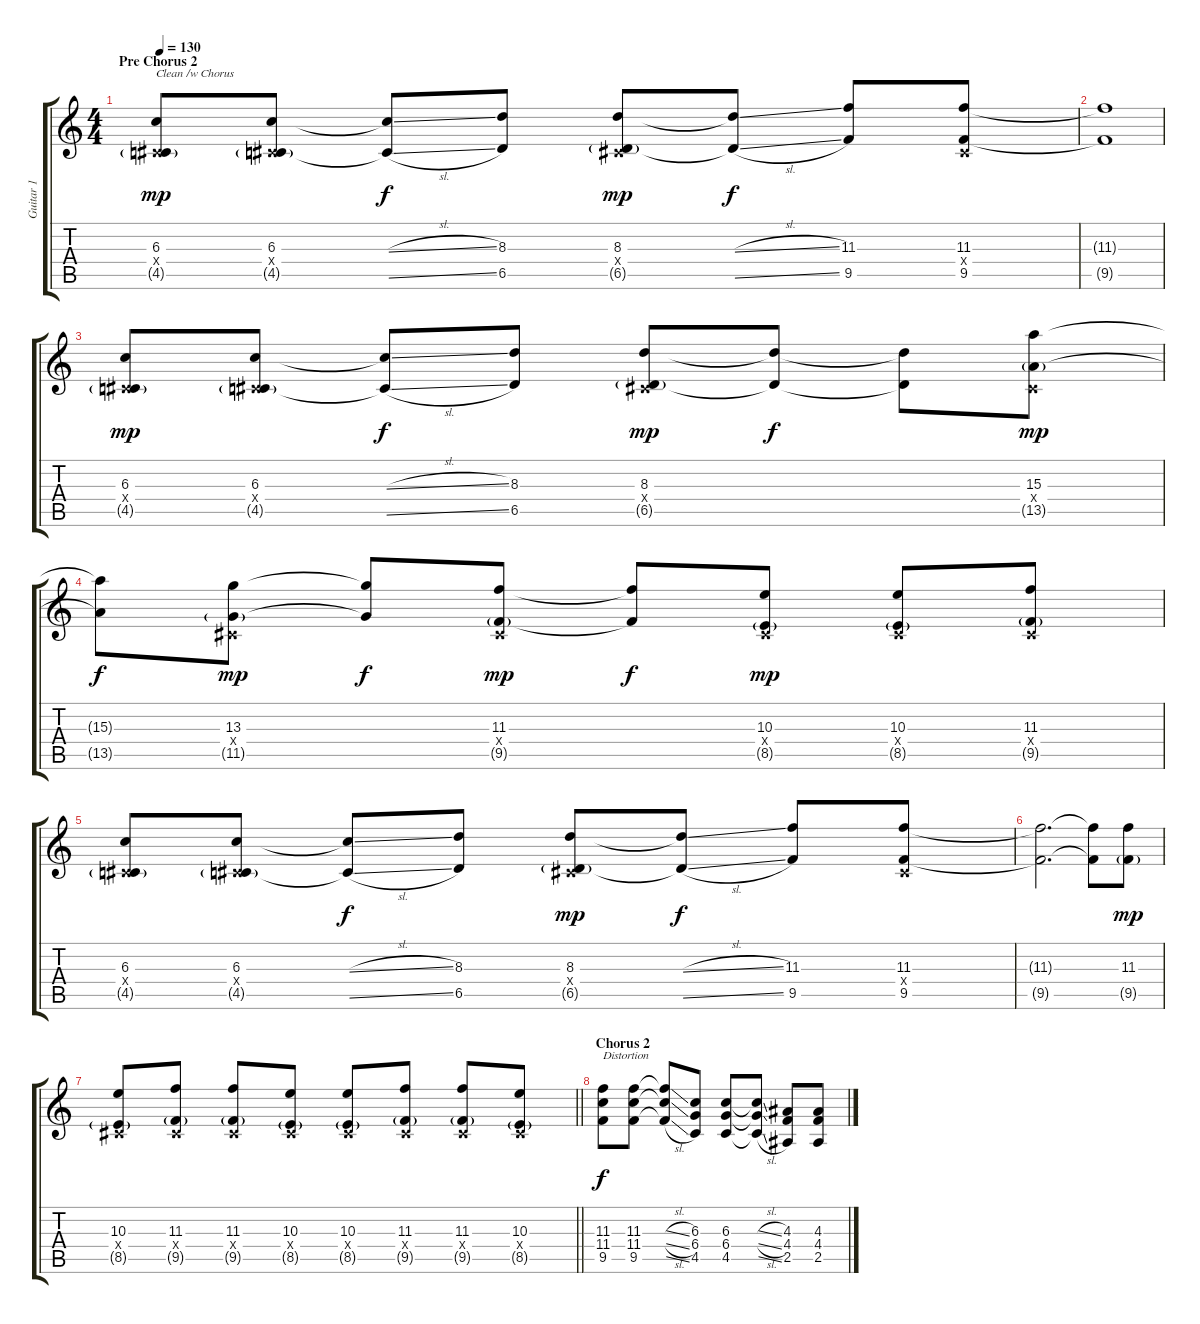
\track ("Guitar 1" "Guitar 1") {instrument acousticguitarsteel}
\staff {score tabs}
\tuning (Eb4 Bb3 Gb3 Db3 Ab2 Eb2) {hide}
\ts (4 4)
\section ("" "Pre Chorus 2")
\tempo 130
\clef g2
\ks c
(6.3 0.4{x} 4.5{g}).8{txt "Clean /w Chorus" dy mp volume 16 instrument electricguitarclean} (6.3 0.4{x} 4.5{g}).8 (6.3{sl t} 4.5{sl t}).8{dy f} (8.3 6.5).8 (8.3 0.4{x} 6.5{g}).8{dy mp} (8.3{sl t} 6.5{sl t}).8{dy f} (11.3 9.5).8 (11.3 0.4{x} 9.5).8 |
(11.3{t} 9.5{t}).1 |
(6.3 0.4{x} 4.5{g}).8{dy mp} (6.3 0.4{x} 4.5{g}).8 (6.3{sl t} 4.5{sl t}).8{dy f} (8.3 6.5).8 (8.3 0.4{x} 6.5{g}).8{dy mp} (8.3{t} 6.5{t}).8{dy f} (8.3{t} 6.5{t}).8 (15.3 0.4{x} 13.5{g}).8{dy mp} |
(15.3{t} 13.5{t}).8{dy f} (13.3 0.4{x} 11.5{g}).8{dy mp} (13.3{t} 11.5{t}).8{dy f} (11.3 0.4{x} 9.5{g}).8{dy mp} (11.3{t} 9.5{t}).8{dy f} (10.3 0.4{x} 8.5{g}).8{dy mp} (10.3 0.4{x} 8.5{g}).8 (11.3 0.4{x} 9.5{g}).8 |
(6.3 0.4{x} 4.5{g}).8 (6.3 0.4{x} 4.5{g}).8 (6.3{sl t} 4.5{sl t}).8{dy f} (8.3 6.5).8 (8.3 0.4{x} 6.5{g}).8{dy mp} (8.3{sl t} 6.5{sl t}).8{dy f} (11.3 9.5).8 (11.3 0.4{x} 9.5).8 |
(11.3{t} 9.5{t}).2{d} (11.3{t} 9.5{t}).8 (11.3 9.5{g}).8{dy mp} |
\barLineRight lightlight
(10.3 0.4{x} 8.5{g}).8 (11.3 0.4{x} 9.5{g}).8 (11.3 0.4{x} 9.5{g}).8 (10.3 0.4{x} 8.5{g}).8 (10.3 0.4{x} 8.5{g}).8 (11.3 0.4{x} 9.5{g}).8 (11.3 0.4{x} 9.5{g}).8 (10.3 0.4{x} 8.5{g}).8 |
\section ("" "Chorus 2")
(11.3 11.4 9.5).8{txt "Distortion" dy f volume 6 instrument distortionguitar} (11.3 11.4 9.5).8 (11.3{sl t} 11.4{sl t} 9.5{sl t}).8 (6.3 6.4 4.5).8 (6.3 6.4 4.5).8 (6.3{sl t} 6.4{sl t} 4.5{sl t}).8 (4.3 4.4 2.5).8 (4.3 4.4 2.5).8
